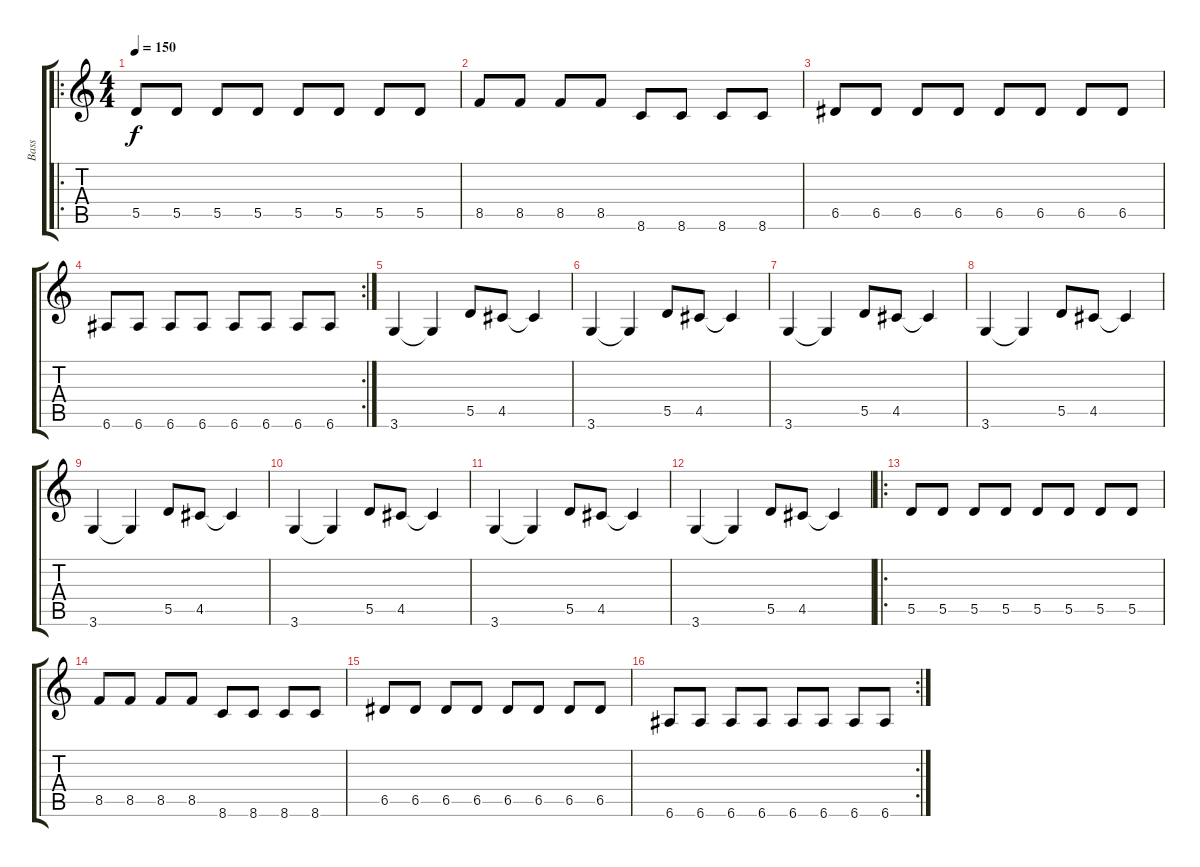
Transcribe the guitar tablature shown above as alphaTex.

\track ("Bass" "Bass") {instrument electricbasspick}
\staff {score tabs}
\tuning (E4 B3 G3 D3 A2 E2) {hide}
\ro
\ts (4 4)
\tempo 150
\clef g2
\ks c
5.5.8{dy f} 5.5.8 5.5.8 5.5.8 5.5.8 5.5.8 5.5.8 5.5.8 |
8.5.8 8.5.8 8.5.8 8.5.8 8.6.8 8.6.8 8.6.8 8.6.8 |
6.5.8 6.5.8 6.5.8 6.5.8 6.5.8 6.5.8 6.5.8 6.5.8 |
\rc 2
6.6.8 6.6.8 6.6.8 6.6.8 6.6.8 6.6.8 6.6.8 6.6.8 |
3.6.4 3.6{t}.4 5.5.8 4.5.8 4.5{t}.4 |
3.6.4 3.6{t}.4 5.5.8 4.5.8 4.5{t}.4 |
3.6.4 3.6{t}.4 5.5.8 4.5.8 4.5{t}.4 |
3.6.4 3.6{t}.4 5.5.8 4.5.8 4.5{t}.4 |
3.6.4 3.6{t}.4 5.5.8 4.5.8 4.5{t}.4 |
3.6.4 3.6{t}.4 5.5.8 4.5.8 4.5{t}.4 |
3.6.4 3.6{t}.4 5.5.8 4.5.8 4.5{t}.4 |
3.6.4 3.6{t}.4 5.5.8 4.5.8 4.5{t}.4 |
\ro
5.5.8 5.5.8 5.5.8 5.5.8 5.5.8 5.5.8 5.5.8 5.5.8 |
8.5.8 8.5.8 8.5.8 8.5.8 8.6.8 8.6.8 8.6.8 8.6.8 |
6.5.8 6.5.8 6.5.8 6.5.8 6.5.8 6.5.8 6.5.8 6.5.8 |
\rc 2
6.6.8 6.6.8 6.6.8 6.6.8 6.6.8 6.6.8 6.6.8 6.6.8
